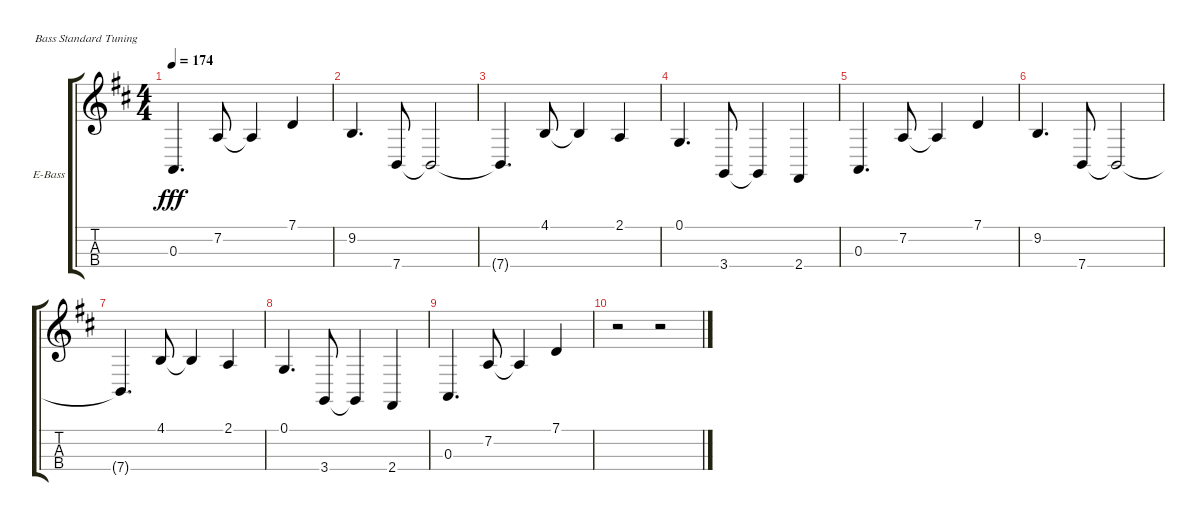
\bracketExtendMode groupsimilarinstruments
\firstSystemTrackNameOrientation horizontal
\otherSystemsTrackNameOrientation horizontal
\track ("Electric Bass" "E-Bass") {instrument electricbassfinger}
\staff {score tabs}
\tuning (G2 D2 A1 E1)
\ts (4 4)
\tempo 174
\clef g2
\ks bminor
0.3.4{d dy fff} 7.2.8 7.2{t}.4 7.1.4 |
9.2.4{d} 7.4.8 7.4{t}.2 |
7.4{t}.4{d} 4.1.8 4.1{t}.4 2.1.4 |
0.1.4{d} 3.4.8 3.4{t}.4 2.4.4 |
0.3.4{d} 7.2.8 7.2{t}.4 7.1.4 |
9.2.4{d} 7.4.8 7.4{t}.2 |
7.4{t}.4{d} 4.1.8 4.1{t}.4 2.1.4 |
0.1.4{d} 3.4.8 3.4{t}.4 2.4.4 |
0.3.4{d} 7.2.8 7.2{t}.4 7.1.4 |
r.2 r.2
